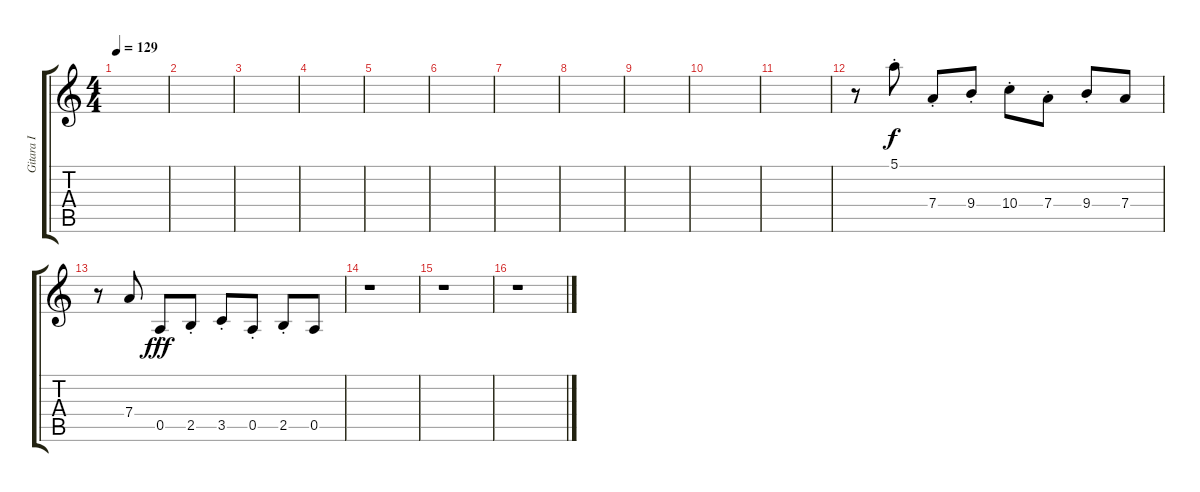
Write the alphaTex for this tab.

\track ("Gitara I" "Gitara I") {instrument distortionguitar}
\staff {score tabs}
\tuning (E4 B3 G3 D3 A2 E2) {hide}
\ts (4 4)
\tempo 129
\clef g2
\ks c
|
|
|
|
|
|
|
|
|
|
|
r.8 5.1{st}.8{dy f} 7.4{st}.8 9.4{st}.8 10.4{st}.8 7.4{st}.8 9.4{st}.8 7.4.8 |
r.8 7.4.8 0.5{st}.8{dy fff} 2.5{st}.8 3.5{st}.8 0.5{st}.8 2.5{st}.8 0.5.8 |
r.1 |
r.1 |
r.1
